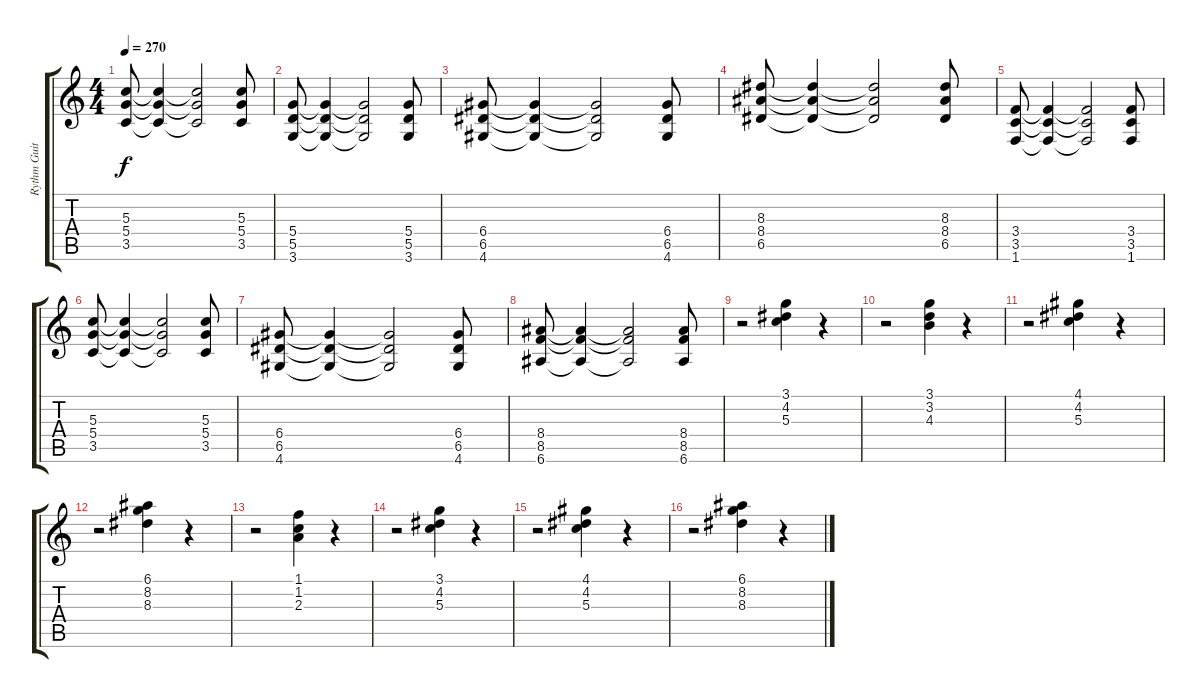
\track ("Rythm Guitar" "Rythm Guit") {instrument overdrivenguitar}
\staff {score tabs}
\tuning (E4 B3 G3 D3 A2 E2) {hide}
\ts (4 4)
\tempo 270
\clef g2
\ks c
(5.3 5.4 3.5).8{dy f} (5.3{t} 5.4{t} 3.5{t}).4 (5.3{t} 5.4{t} 3.5{t}).2 (5.3 5.4 3.5).8 |
(5.4 5.5 3.6).8 (5.4{t} 5.5{t} 3.6{t}).4 (5.4{t} 5.5{t} 3.6{t}).2 (5.4 5.5 3.6).8 |
(6.4 6.5 4.6).8 (6.4{t} 6.5{t} 4.6{t}).4 (6.4{t} 6.5{t} 4.6{t}).2 (6.4 6.5 4.6).8 |
(8.3 8.4 6.5).8 (8.3{t} 8.4{t} 6.5{t}).4 (8.3{t} 8.4{t} 6.5{t}).2 (8.3 8.4 6.5).8 |
(3.4 3.5 1.6).8 (3.4{t} 3.5{t} 1.6{t}).4 (3.4{t} 3.5{t} 1.6{t}).2 (3.4 3.5 1.6).8 |
(5.3 5.4 3.5).8 (5.3{t} 5.4{t} 3.5{t}).4 (5.3{t} 5.4{t} 3.5{t}).2 (5.3 5.4 3.5).8 |
(6.4 6.5 4.6).8 (6.4{t} 6.5{t} 4.6{t}).4 (6.4{t} 6.5{t} 4.6{t}).2 (6.4 6.5 4.6).8 |
(8.4 8.5 6.6).8 (8.4{t} 8.5{t} 6.6{t}).4 (8.4{t} 8.5{t} 6.6{t}).2 (8.4 8.5 6.6).8 |
r.2 (3.1 4.2 5.3).4 r.4 |
r.2 (3.1 3.2 4.3).4 r.4 |
r.2 (4.1 4.2 5.3).4 r.4 |
r.2 (6.1 8.2 8.3).4 r.4 |
r.2 (1.1 1.2 2.3).4 r.4 |
r.2 (3.1 4.2 5.3).4 r.4 |
r.2 (4.1 4.2 5.3).4 r.4 |
r.2 (6.1 8.2 8.3).4 r.4
